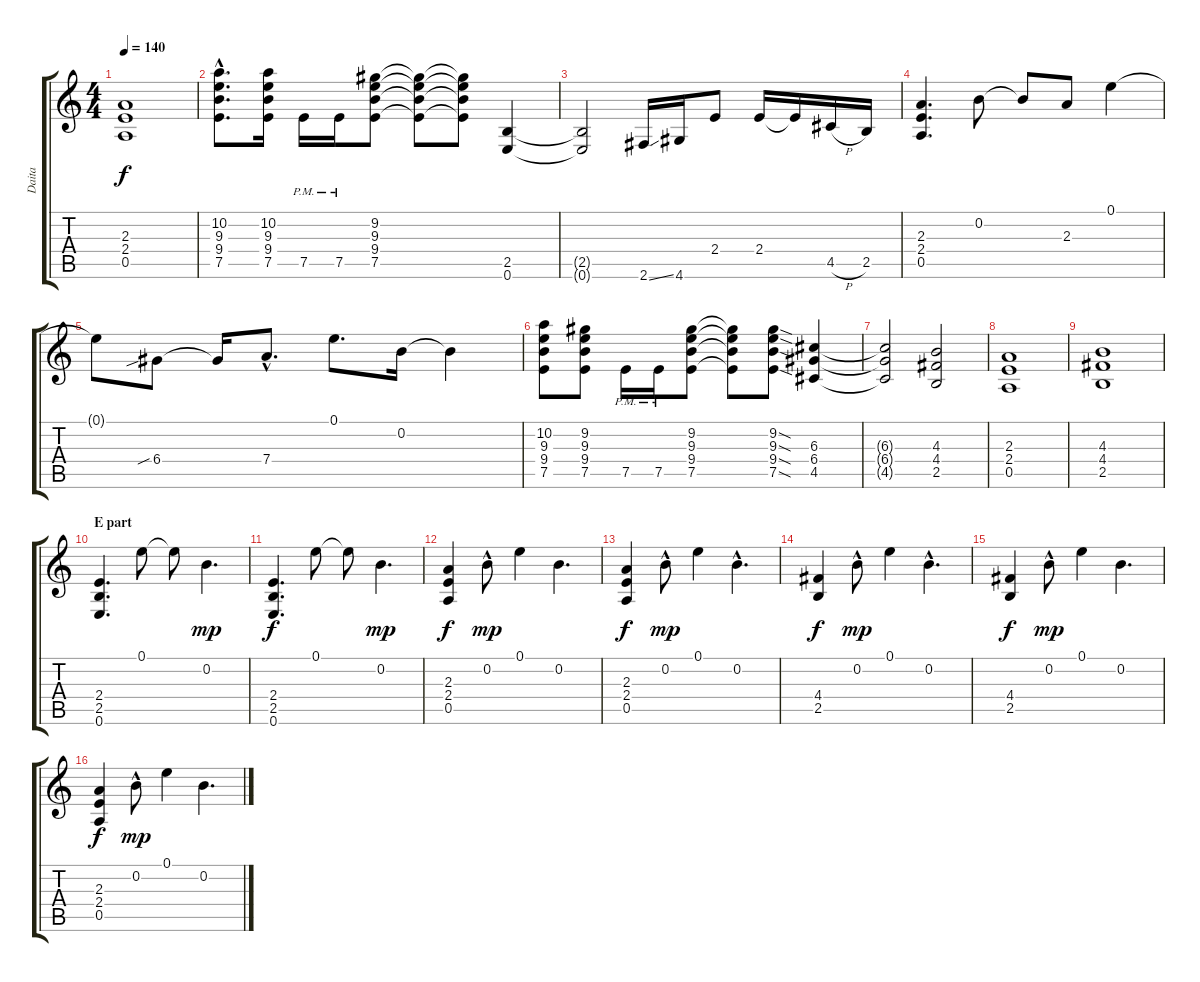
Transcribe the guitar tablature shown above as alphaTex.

\track ("Daita" "Daita") {instrument distortionguitar}
\staff {score tabs}
\tuning (E4 B3 G3 D3 A2 E2) {hide}
\ts (4 4)
\tempo 140
\clef g2
\ks c
(2.3{t} 2.4{t} 0.5{t}).1{dy f} |
(10.2{hac} 9.3{hac} 9.4{hac} 7.5{hac}).8{d} (10.2 9.3 9.4 7.5).16 7.5{pm}.16 7.5{pm}.16 (9.2 9.3 9.4 7.5).8 (9.2{t} 9.3{t} 9.4{t} 7.5{t}).8 (9.2{t} 9.3{t} 9.4{t} 7.5{t}).8 (2.5 0.6).4 |
(2.5{t} 0.6{t}).2 2.6{ss}.16 4.6.16 2.4.8 2.4.16 2.4{t}.16 4.5{h}.16 2.5.16 |
(2.3 2.4 0.5).4{d} 0.2.8 0.2{t}.8 2.3.8 0.1.4 |
0.1{t}.8 6.4{sib}.8 6.4{t}.16 7.4{hac}.8{d} 0.1.8{d} 0.2.16 0.2{t}.4 |
(10.2 9.3 9.4 7.5).8 (9.2 9.3 9.4 7.5).8 7.5{pm}.16 7.5{pm}.16 (9.2 9.3 9.4 7.5).8 (9.2{t} 9.3{t} 9.4{t} 7.5{t}).8 (9.2{sod} 9.3{sod} 9.4{sod} 7.5{sod}).8 (6.3 6.4 4.5).4 |
(6.3{t} 6.4{t} 4.5{t}).2 (4.3 4.4 2.5).2 |
(2.3 2.4 0.5).1 |
(4.3 4.4 2.5).1 |
\section ("" "E part")
(2.4 2.5 0.6).4{d} 0.1.8 0.1{t}.8 0.2.4{d dy mp} |
(2.4 2.5 0.6).4{d dy f} 0.1.8 0.1{t}.8 0.2.4{d dy mp} |
(2.3 2.4 0.5).4{dy f} 0.2{hac}.8{dy mp} 0.1.4 0.2.4{d} |
(2.3 2.4 0.5).4{dy f} 0.2{hac}.8{dy mp} 0.1.4 0.2{hac}.4{d} |
(4.4 2.5).4{dy f} 0.2{hac}.8{dy mp} 0.1.4 0.2{hac}.4{d} |
(4.4 2.5).4{dy f} 0.2{hac}.8{dy mp} 0.1.4 0.2.4{d} |
(2.3 2.4 0.5).4{dy f} 0.2{hac}.8{dy mp} 0.1.4 0.2.4{d}
